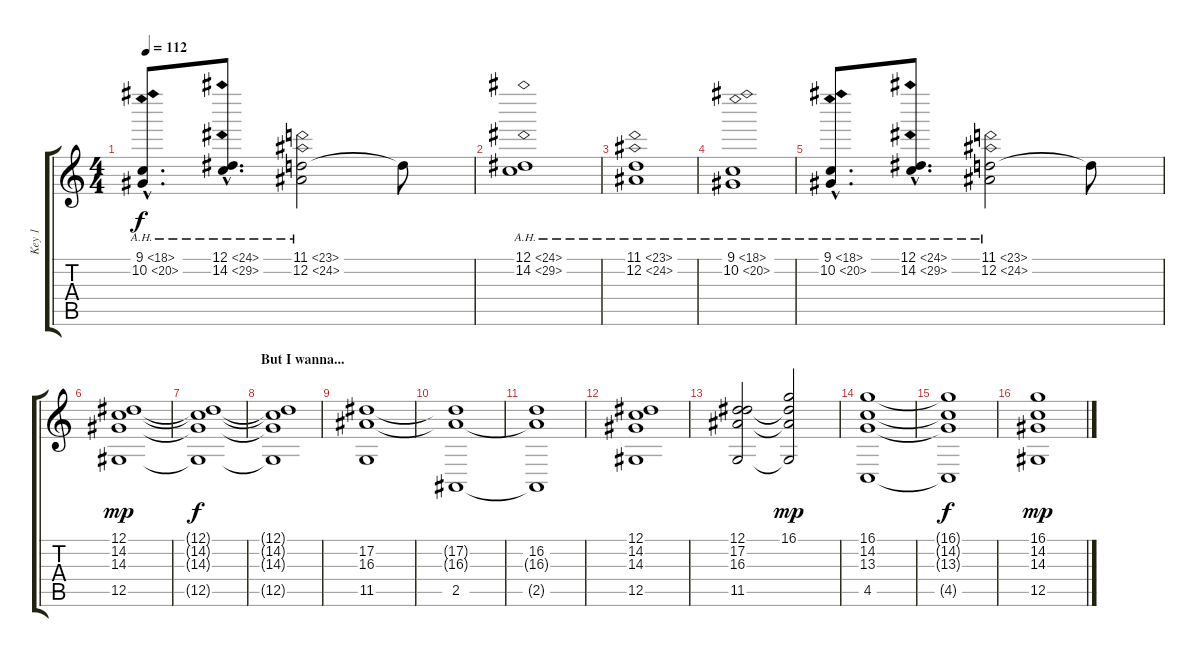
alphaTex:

\track ("Key 1" "Key 1") {instrument synthstrings1}
\staff {score tabs}
\tuning (Eb4 Bb3 Gb3 Db3 Ab2 Eb2) {hide}
\ts (4 4)
\tempo 112
\clef g2
\ks c
(9.1{ah 9 hac} 10.2{ah 10 hac}).8{d dy f} (12.1{ah 12 hac} 14.2{ah 15 hac}).8{d} (11.1{ah 12} 12.2{ah 12}).2 11.1{t}.8 |
(12.1{ah 12} 14.2{ah 15}).1 |
(11.1{ah 12} 12.2{ah 12}).1 |
(9.1{ah 9} 10.2{ah 10}).1 |
(9.1{ah 9 hac} 10.2{ah 10 hac}).8{d} (12.1{ah 12 hac} 14.2{ah 15 hac}).8{d} (11.1{ah 12} 12.2{ah 12}).2 11.1{t}.8 |
(12.1 14.2 14.3 12.5).1{dy mp volume 5 instrument synthstrings1} |
(12.1{t} 14.2{t} 14.3{t} 12.5{t}).1{dy f} |
\section ("" "But I wanna...")
(12.1{t} 14.2{t} 14.3{t} 12.5{t}).1 |
(17.2 16.3 11.5).1 |
(17.2{t} 16.3{t} 2.5).1 |
(16.2 16.3{t} 2.5{t}).1 |
(12.1 14.2 14.3 12.5).1 |
(12.1 17.2 16.3 11.5).2 (16.1 17.2{t} 16.3{t} 11.5{t}).2{dy mp} |
(16.1 14.2 13.3 4.5).1 |
(16.1{t} 14.2{t} 13.3{t} 4.5{t}).1{dy f} |
(16.1 14.2 14.3 12.5).1{dy mp}
